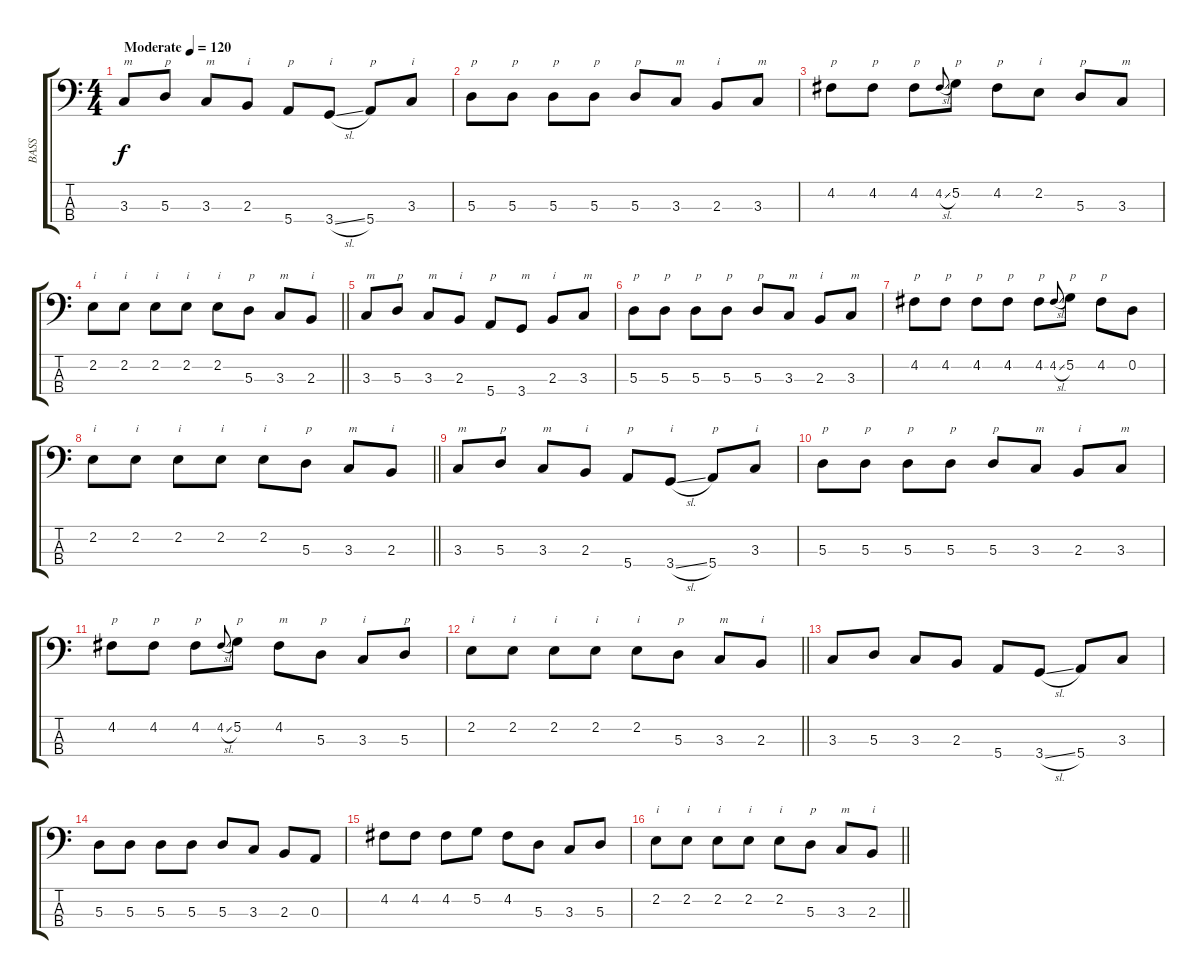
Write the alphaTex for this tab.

\track ("BASS" "BASS") {instrument electricbassfinger}
\staff {score tabs}
\tuning (G2 D2 A1 E1) {hide}
\ts (4 4)
\tempo (120 "Moderate")
\clef f4
\ks c
3.3.8{txt "m" dy f instrument electricbassfinger} 5.3.8{txt "p"} 3.3.8{txt "m"} 2.3.8{txt "i"} 5.4.8{txt "p"} 3.4{sl}.8{txt "i"} 5.4.8{txt "p"} 3.3.8{txt "i"} |
5.3.8{txt "p"} 5.3.8{txt "p"} 5.3.8{txt "p"} 5.3.8{txt "p"} 5.3.8{txt "p"} 3.3.8{txt "m"} 2.3.8{txt "i"} 3.3.8{txt "m"} |
4.2.8{txt "p"} 4.2.8{txt "p"} 4.2.8{txt "p"} 4.2{sl}.8{gr onbeat} 5.2.8{txt "p"} 4.2.8{txt "p"} 2.2.8{txt "i"} 5.3.8{txt "p"} 3.3.8{txt "m"} |
\barLineRight lightlight
2.2.8{txt "i"} 2.2.8{txt "i"} 2.2.8{txt "i"} 2.2.8{txt "i"} 2.2.8{txt "i"} 5.3.8{txt "p"} 3.3.8{txt "m"} 2.3.8{txt "i"} |
3.3.8{txt "m"} 5.3.8{txt "p"} 3.3.8{txt "m"} 2.3.8{txt "i"} 5.4.8{txt "p"} 3.4.8{txt "m"} 2.3.8{txt "i"} 3.3.8{txt "m"} |
5.3.8{txt "p"} 5.3.8{txt "p"} 5.3.8{txt "p"} 5.3.8{txt "p"} 5.3.8{txt "p"} 3.3.8{txt "m"} 2.3.8{txt "i"} 3.3.8{txt "m"} |
4.2.8{txt "p"} 4.2.8{txt "p"} 4.2.8{txt "p"} 4.2.8{txt "p"} 4.2.8{txt "p"} 4.2{sl}.8{gr onbeat} 5.2.8{txt "p"} 4.2.8{txt "p"} 0.2.8 |
\barLineRight lightlight
2.2.8{txt "i"} 2.2.8{txt "i"} 2.2.8{txt "i"} 2.2.8{txt "i"} 2.2.8{txt "i"} 5.3.8{txt "p"} 3.3.8{txt "m"} 2.3.8{txt "i"} |
3.3.8{txt "m"} 5.3.8{txt "p"} 3.3.8{txt "m"} 2.3.8{txt "i"} 5.4.8{txt "p"} 3.4{sl}.8{txt "i"} 5.4.8{txt "p"} 3.3.8{txt "i"} |
5.3.8{txt "p"} 5.3.8{txt "p"} 5.3.8{txt "p"} 5.3.8{txt "p"} 5.3.8{txt "p"} 3.3.8{txt "m"} 2.3.8{txt "i"} 3.3.8{txt "m"} |
4.2.8{txt "p"} 4.2.8{txt "p"} 4.2.8{txt "p"} 4.2{sl}.8{gr onbeat} 5.2.8{txt "p"} 4.2.8{txt "m"} 5.3.8{txt "p"} 3.3.8{txt "i"} 5.3.8{txt "p"} |
\barLineRight lightlight
2.2.8{txt "i"} 2.2.8{txt "i"} 2.2.8{txt "i"} 2.2.8{txt "i"} 2.2.8{txt "i"} 5.3.8{txt "p"} 3.3.8{txt "m"} 2.3.8{txt "i"} |
3.3.8 5.3.8 3.3.8 2.3.8 5.4.8 3.4{sl}.8 5.4.8 3.3.8 |
5.3.8 5.3.8 5.3.8 5.3.8 5.3.8 3.3.8 2.3.8 0.3.8 |
4.2.8 4.2.8 4.2.8 5.2.8 4.2.8 5.3.8 3.3.8 5.3.8 |
\barLineRight lightlight
2.2.8{txt "i"} 2.2.8{txt "i"} 2.2.8{txt "i"} 2.2.8{txt "i"} 2.2.8{txt "i"} 5.3.8{txt "p"} 3.3.8{txt "m"} 2.3.8{txt "i"}
